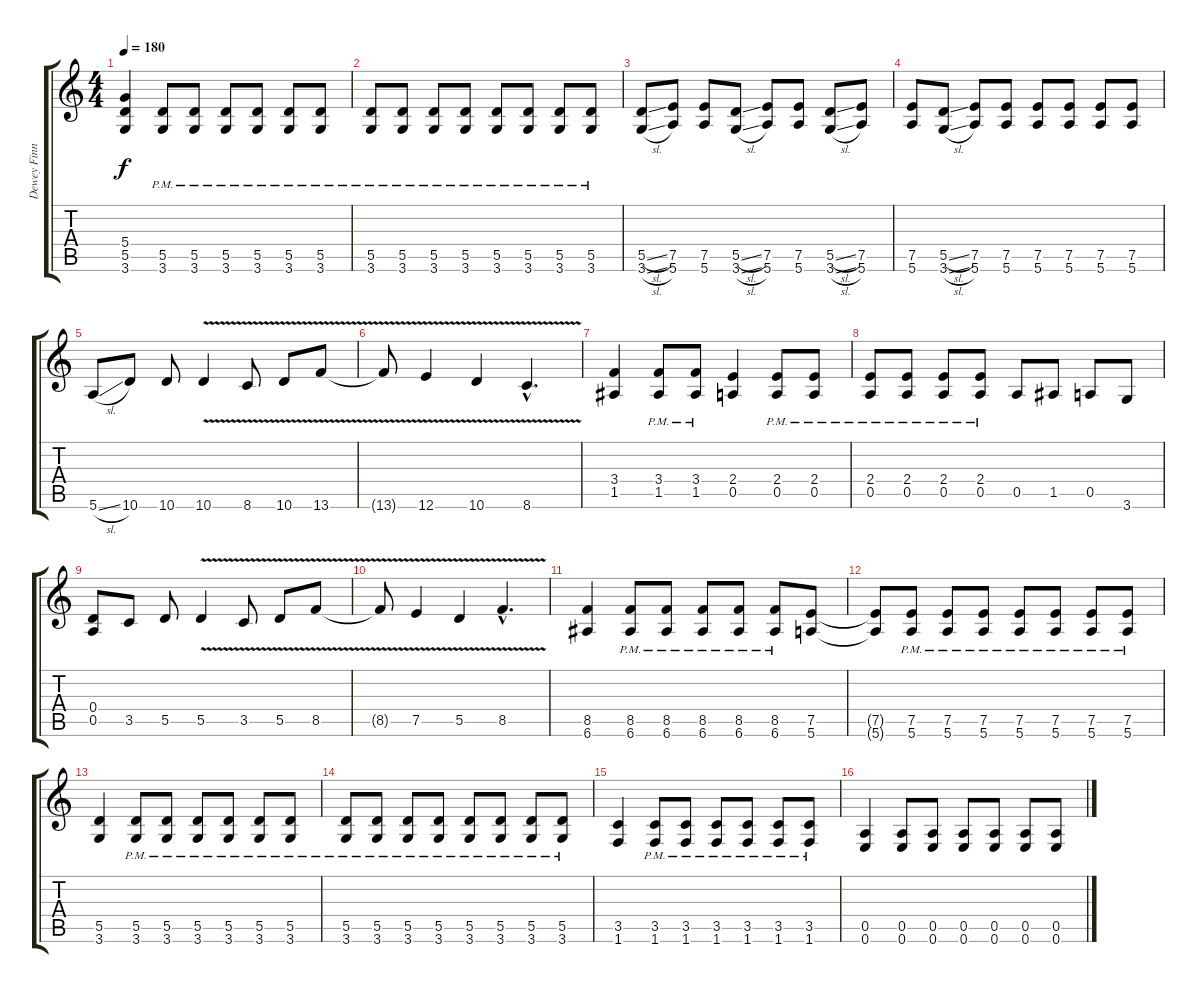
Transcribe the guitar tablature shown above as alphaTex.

\track ("Dewey Finn" "Dewey Finn") {instrument distortionguitar}
\staff {score tabs}
\tuning (E4 B3 G3 D3 A2 E2) {hide}
\ts (4 4)
\tempo 180
\clef g2
\ks c
(5.4 5.5 3.6).4{dy f instrument distortionguitar} (5.5{pm} 3.6{pm}).8 (5.5{pm} 3.6{pm}).8 (5.5{pm} 3.6{pm}).8 (5.5{pm} 3.6{pm}).8 (5.5{pm} 3.6{pm}).8 (5.5{pm} 3.6{pm}).8 |
(5.5{pm} 3.6{pm}).8 (5.5{pm} 3.6{pm}).8 (5.5{pm} 3.6{pm}).8 (5.5{pm} 3.6{pm}).8 (5.5{pm} 3.6{pm}).8 (5.5{pm} 3.6{pm}).8 (5.5{pm} 3.6{pm}).8 (5.5{pm} 3.6{pm}).8 |
(5.5{sl} 3.6{sl}).8 (7.5 5.6).8 (7.5 5.6).8 (5.5{sl} 3.6{sl}).8 (7.5 5.6).8 (7.5 5.6).8 (5.5{sl} 3.6{sl}).8 (7.5 5.6).8 |
(7.5 5.6).8 (5.5{sl} 3.6{sl}).8 (7.5 5.6).8 (7.5 5.6).8 (7.5 5.6).8 (7.5 5.6).8 (7.5 5.6).8 (7.5 5.6).8 |
5.6{sl}.8 10.6.8 10.6.8 10.6{v}.4 8.6{v}.8 10.6{v}.8 13.6{v}.8 |
13.6{t}.8 12.6{v}.4 10.6{v}.4 8.6{v hac}.4{d} |
(3.4 1.5).4 (3.4{pm} 1.5{pm}).8 (3.4{pm} 1.5{pm}).8 (2.4 0.5).4 (2.4{pm} 0.5{pm}).8 (2.4{pm} 0.5{pm}).8 |
(2.4{pm} 0.5{pm}).8 (2.4{pm} 0.5{pm}).8 (2.4{pm} 0.5{pm}).8 (2.4{pm} 0.5{pm}).8 0.5.8 1.5.8 0.5.8 3.6.8 |
(0.4 0.5).8 3.5.8 5.5.8 5.5{v}.4 3.5{v}.8 5.5{v}.8 8.5{v}.8 |
8.5{t}.8 7.5{v}.4 5.5{v}.4 8.5{v hac}.4{d} |
(8.5 6.6).4 (8.5{pm} 6.6{pm}).8 (8.5{pm} 6.6{pm}).8 (8.5{pm} 6.6{pm}).8 (8.5{pm} 6.6{pm}).8 (8.5{pm} 6.6{pm}).8 (7.5 5.6).8 |
(7.5{t} 5.6{t}).8 (7.5{pm} 5.6{pm}).8 (7.5{pm} 5.6{pm}).8 (7.5{pm} 5.6{pm}).8 (7.5{pm} 5.6{pm}).8 (7.5{pm} 5.6{pm}).8 (7.5{pm} 5.6{pm}).8 (7.5{pm} 5.6{pm}).8 |
(5.5 3.6).4 (5.5{pm} 3.6{pm}).8 (5.5{pm} 3.6{pm}).8 (5.5{pm} 3.6{pm}).8 (5.5{pm} 3.6{pm}).8 (5.5{pm} 3.6{pm}).8 (5.5{pm} 3.6{pm}).8 |
(5.5{pm} 3.6{pm}).8 (5.5{pm} 3.6{pm}).8 (5.5{pm} 3.6{pm}).8 (5.5{pm} 3.6{pm}).8 (5.5{pm} 3.6{pm}).8 (5.5{pm} 3.6{pm}).8 (5.5{pm} 3.6{pm}).8 (5.5{pm} 3.6{pm}).8 |
(3.5 1.6).4 (3.5{pm} 1.6{pm}).8 (3.5{pm} 1.6{pm}).8 (3.5{pm} 1.6{pm}).8 (3.5{pm} 1.6{pm}).8 (3.5{pm} 1.6{pm}).8 (3.5{pm} 1.6{pm}).8 |
(0.5 0.6).4 (0.5 0.6).8 (0.5 0.6).8 (0.5 0.6).8 (0.5 0.6).8 (0.5 0.6).8 (0.5 0.6).8
